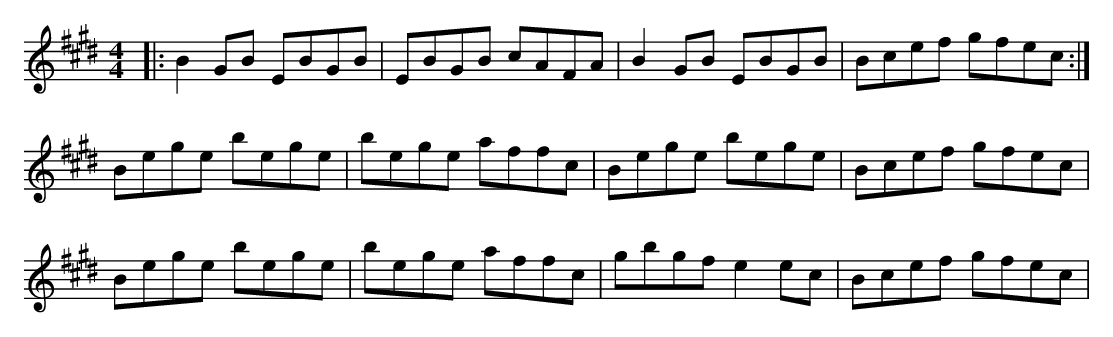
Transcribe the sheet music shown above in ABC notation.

X:1
M:4/4
K:E
|:B2GB EBGB|EBGB cAFA|B2GB EBGB|Bcef gfec:|
Bege bege|bege affc|Bege bege|Bcef gfec|
Bege bege|bege affc|gbgf e2ec|Bcef gfec|
